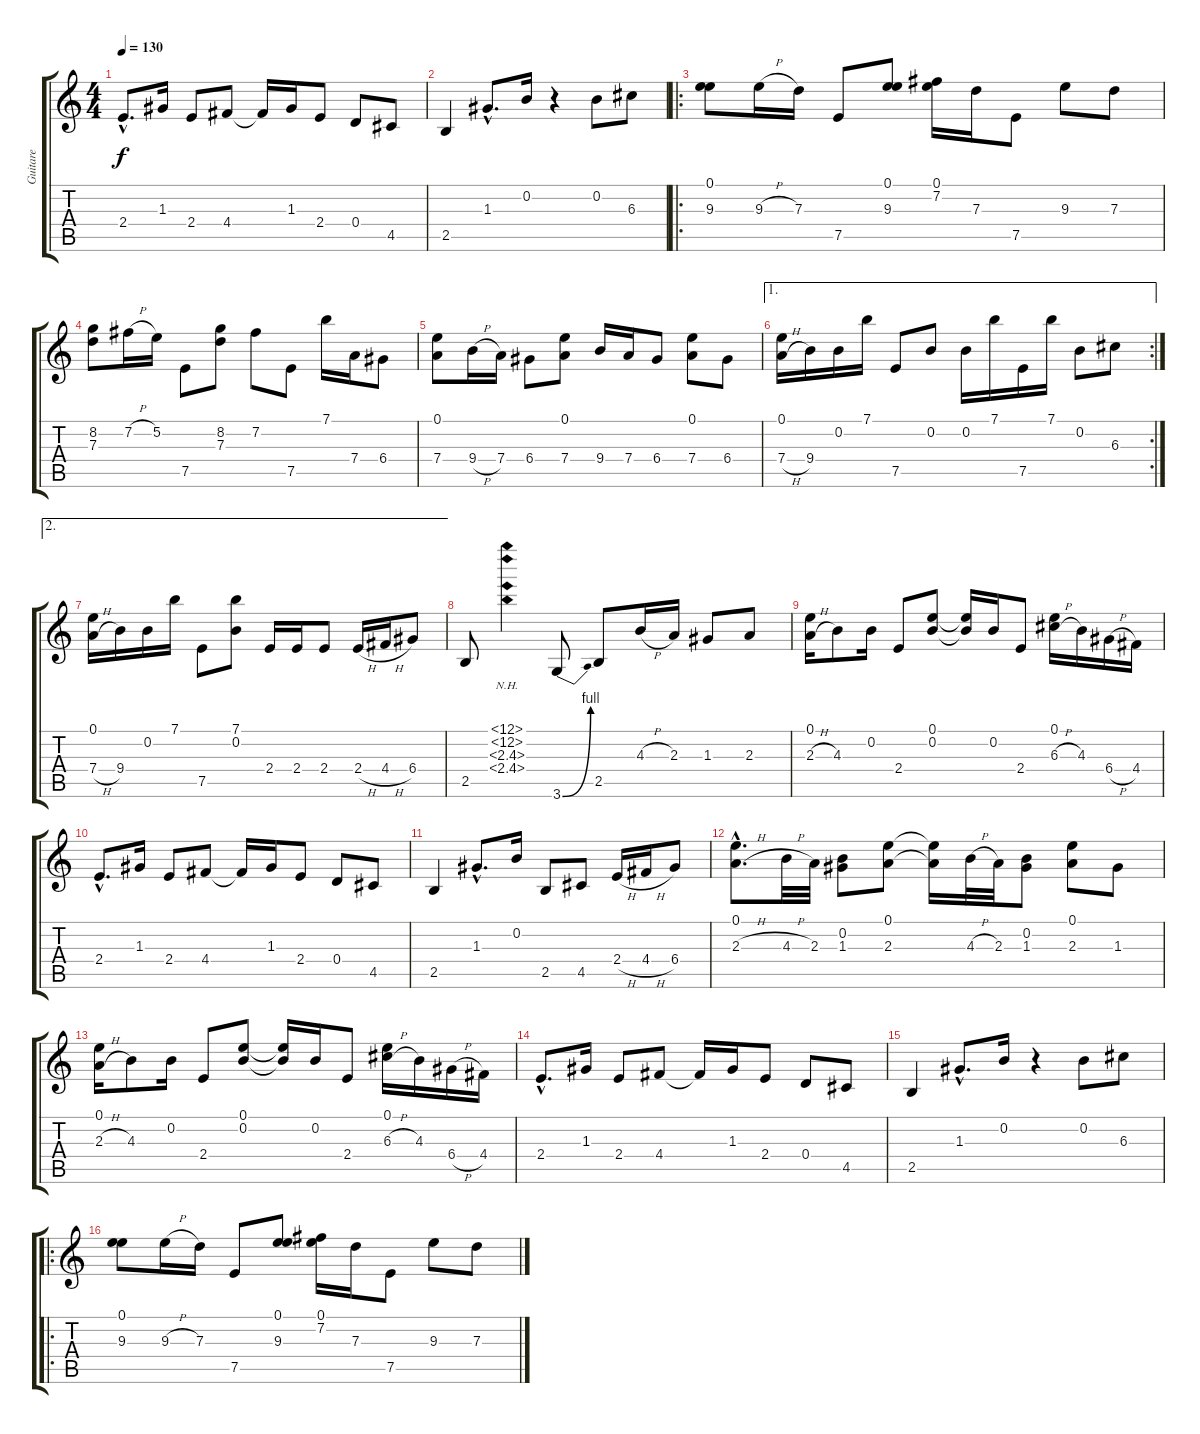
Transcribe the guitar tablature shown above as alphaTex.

\track ("Guitare" "Guitare") {instrument acousticguitarsteel}
\staff {score tabs}
\tuning (E4 B3 G3 D3 A2 E2) {hide}
\ts (4 4)
\tempo 130
\clef g2
\ks c
2.4{hac}.8{d dy f} 1.3.16 2.4.8 4.4.8 4.4{t}.16 1.3.16 2.4.8 0.4.8 4.5.8 |
2.5.4 1.3{hac}.8{d} 0.2.16 r.4 0.2.8 6.3.8 |
\ro
(0.1 9.3).8 9.3{h}.16 7.3.16 7.5.8 (0.1 9.3).8 (0.1 7.2).16 7.3.16 7.5.8 9.3.8 7.3.8 |
(8.2 7.3).8 7.2{h}.16 5.2.16 7.5.8 (8.2 7.3).8 7.2.8 7.5.8 7.1.16 7.4.16 6.4.8 |
(0.1 7.4).8 9.4{h}.16 7.4.16 6.4.8 (0.1 7.4).8 9.4.16 7.4.16 6.4.8 (0.1 7.4).8 6.4.8 |
\ae 1
\rc 2
(0.1 7.4{h}).16 9.4.16 0.2.16 7.1.16 7.5.8 0.2.8 0.2.16 7.1.16 7.5.16 7.1.16 0.2.8 6.3.8 |
\ae 2
(0.1 7.4{h}).16 9.4.16 0.2.16 7.1.16 7.5.8 (7.1 0.2).8 2.4.16 2.4.16 2.4.8 2.4{h}.16 4.4{h}.16 6.4.8 |
2.5.8 (0.1{nh} 0.2{nh} 2.3{nh} 2.4{nh}).4 3.6{be (bend 0 0 60 4)}.8 2.5.8 4.3{h}.16 2.3.16 1.3.8 2.3.8 |
(0.1 2.3{h}).16 4.3.8 0.2.16 2.4.8 (0.1 0.2).8 (0.1{t} 0.2{t}).16 0.2.16 2.4.8 (0.1 6.3{h}).16 4.3.16 6.4{h}.16 4.4.16 |
2.4{hac}.8{d} 1.3.16 2.4.8 4.4.8 4.4{t}.16 1.3.16 2.4.8 0.4.8 4.5.8 |
2.5.4 1.3{hac}.8{d} 0.2.16 2.5.8 4.5.8 2.4{h}.16 4.4{h}.16 6.4.8 |
(0.1{hac} 2.3{h hac}).8{d} 4.3{h}.32 2.3.32 (0.2 1.3).8 (0.1 2.3).8 (0.1{t} 2.3{t}).16 4.3{h}.32 2.3.32 (0.2 1.3).8 (0.1 2.3).8 1.3.8 |
(0.1 2.3{h}).16 4.3.8 0.2.16 2.4.8 (0.1 0.2).8 (0.1{t} 0.2{t}).16 0.2.16 2.4.8 (0.1 6.3{h}).16 4.3.16 6.4{h}.16 4.4.16 |
2.4{hac}.8{d} 1.3.16 2.4.8 4.4.8 4.4{t}.16 1.3.16 2.4.8 0.4.8 4.5.8 |
2.5.4 1.3{hac}.8{d} 0.2.16 r.4 0.2.8 6.3.8 |
\ro
(0.1 9.3).8 9.3{h}.16 7.3.16 7.5.8 (0.1 9.3).8 (0.1 7.2).16 7.3.16 7.5.8 9.3.8 7.3.8
